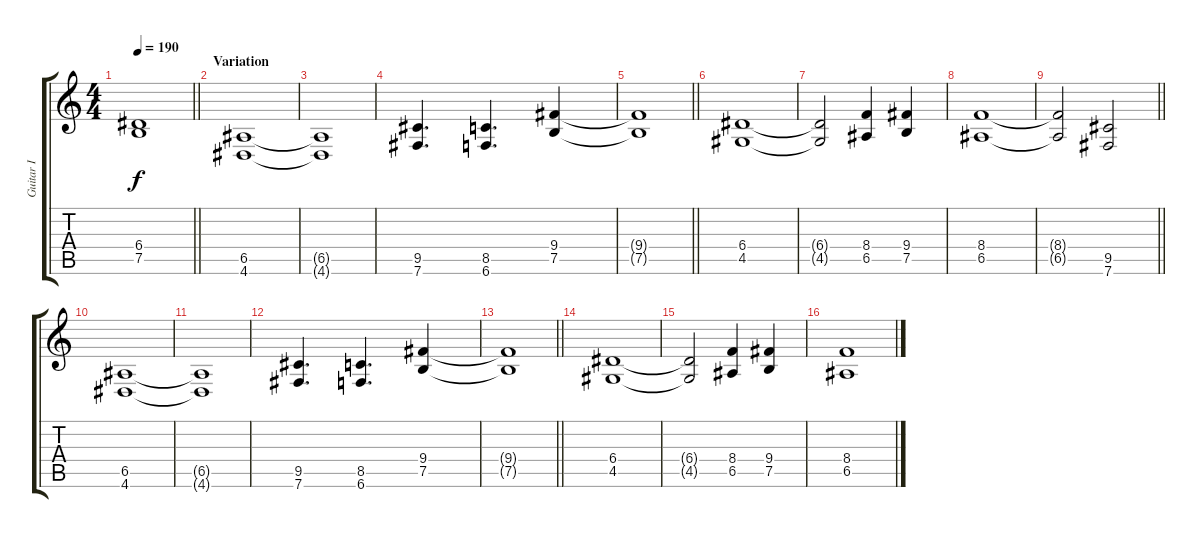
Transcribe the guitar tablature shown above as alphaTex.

\track ("Guitar I" "Guitar I") {instrument distortionguitar}
\staff {score tabs}
\tuning (B3 Gb3 D3 A2 E2 B1) {hide}
\ts (4 4)
\tempo 190
\clef g2
\barLineRight lightlight
\ks c
(6.4{t} 7.5{t}).1{dy f} |
\section ("" "Variation")
(6.5 4.6).1 |
(6.5{t} 4.6{t}).1 |
(9.5 7.6).4{d} (8.5 6.6).4{d} (9.4 7.5).4 |
\barLineRight lightlight
(9.4{t} 7.5{t}).1 |
(6.4 4.5).1 |
(6.4{t} 4.5{t}).2 (8.4 6.5).4 (9.4 7.5).4 |
(8.4 6.5).1 |
\barLineRight lightlight
(8.4{t} 6.5{t}).2 (9.5 7.6).2 |
\section ("" "")
(6.5 4.6).1 |
(6.5{t} 4.6{t}).1 |
(9.5 7.6).4{d} (8.5 6.6).4{d} (9.4 7.5).4 |
\barLineRight lightlight
(9.4{t} 7.5{t}).1 |
(6.4 4.5).1 |
(6.4{t} 4.5{t}).2 (8.4 6.5).4 (9.4 7.5).4 |
(8.4 6.5).1
